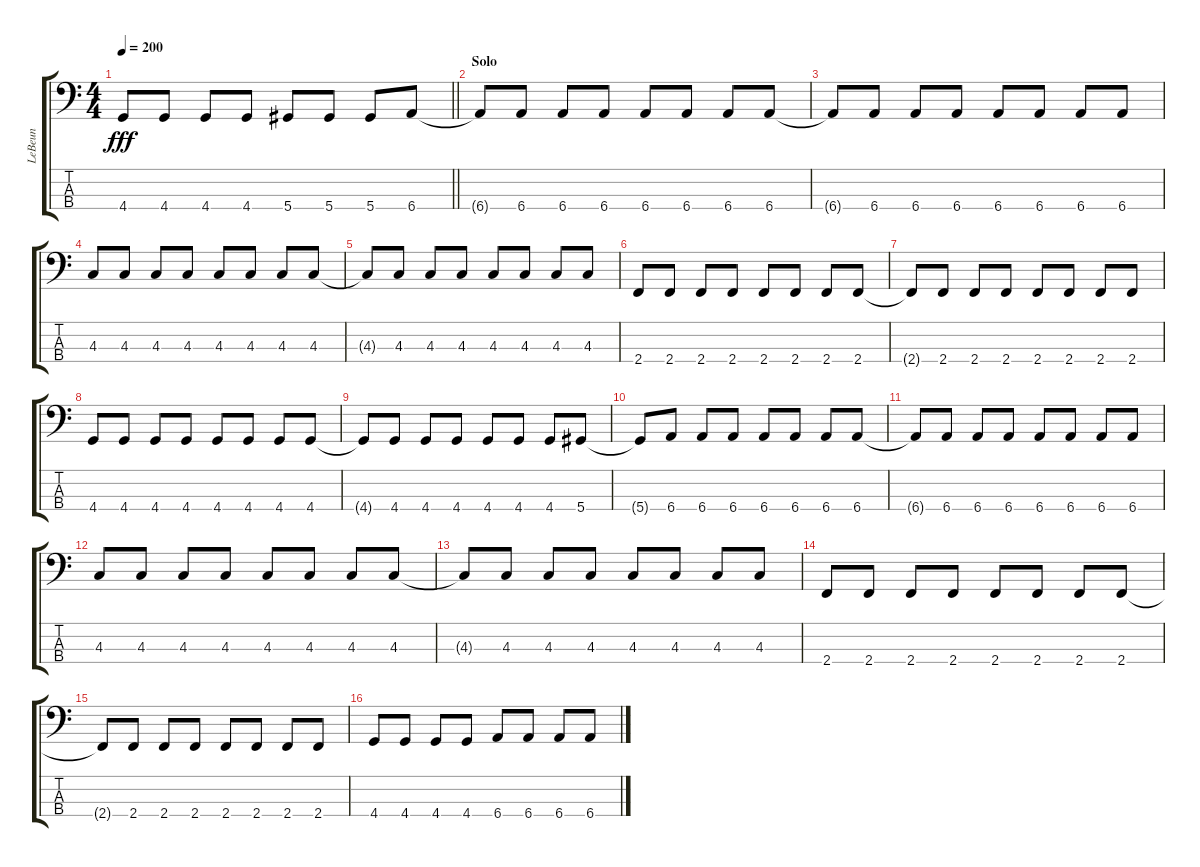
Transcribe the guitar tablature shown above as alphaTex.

\track ("LeBeun" "LeBeun") {instrument electricbassfinger}
\staff {score tabs}
\tuning (Gb2 Db2 Ab1 Eb1) {hide}
\ts (4 4)
\tempo 200
\clef f4
\barLineRight lightlight
\ks c
4.4.8{dy fff} 4.4.8 4.4.8 4.4.8 5.4.8 5.4.8 5.4.8 6.4.8 |
\section ("" "Solo")
6.4{t}.8 6.4.8 6.4.8 6.4.8 6.4.8 6.4.8 6.4.8 6.4.8 |
6.4{t}.8 6.4.8 6.4.8 6.4.8 6.4.8 6.4.8 6.4.8 6.4.8 |
4.3.8 4.3.8 4.3.8 4.3.8 4.3.8 4.3.8 4.3.8 4.3.8 |
4.3{t}.8 4.3.8 4.3.8 4.3.8 4.3.8 4.3.8 4.3.8 4.3.8 |
2.4.8 2.4.8 2.4.8 2.4.8 2.4.8 2.4.8 2.4.8 2.4.8 |
2.4{t}.8 2.4.8 2.4.8 2.4.8 2.4.8 2.4.8 2.4.8 2.4.8 |
4.4.8 4.4.8 4.4.8 4.4.8 4.4.8 4.4.8 4.4.8 4.4.8 |
4.4{t}.8 4.4.8 4.4.8 4.4.8 4.4.8 4.4.8 4.4.8 5.4.8 |
5.4{t}.8 6.4.8 6.4.8 6.4.8 6.4.8 6.4.8 6.4.8 6.4.8 |
6.4{t}.8 6.4.8 6.4.8 6.4.8 6.4.8 6.4.8 6.4.8 6.4.8 |
4.3.8 4.3.8 4.3.8 4.3.8 4.3.8 4.3.8 4.3.8 4.3.8 |
4.3{t}.8 4.3.8 4.3.8 4.3.8 4.3.8 4.3.8 4.3.8 4.3.8 |
2.4.8 2.4.8 2.4.8 2.4.8 2.4.8 2.4.8 2.4.8 2.4.8 |
2.4{t}.8 2.4.8 2.4.8 2.4.8 2.4.8 2.4.8 2.4.8 2.4.8 |
4.4.8 4.4.8 4.4.8 4.4.8 6.4.8 6.4.8 6.4.8 6.4.8
